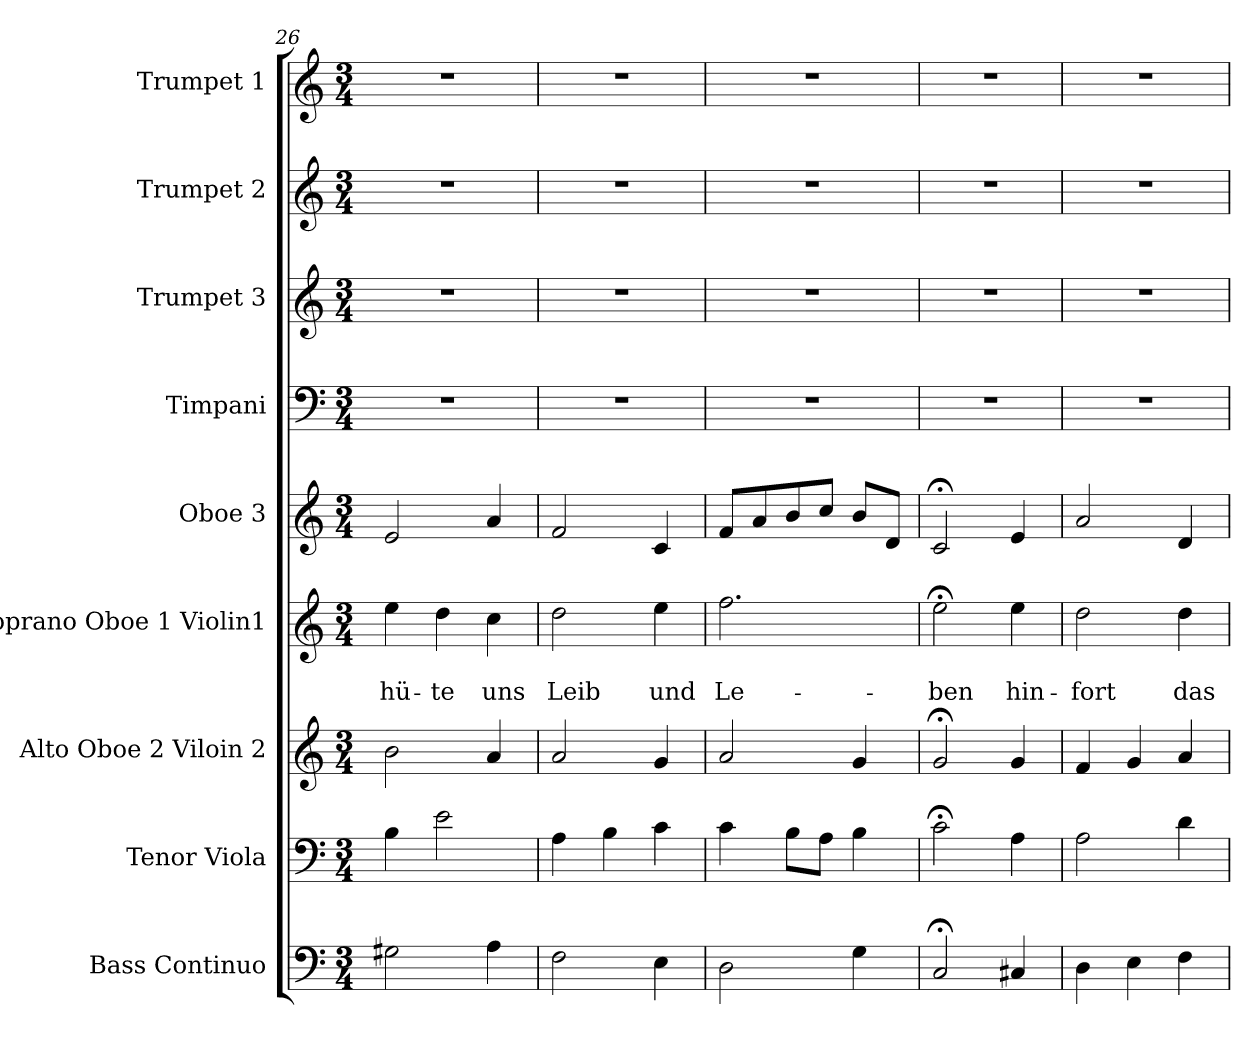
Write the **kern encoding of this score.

**kern	**kern	**kern	**kern	**text	**text	**kern	**kern	**kern	**kern	**kern
*part9	*part8	*part7	*part6	*part6	*part6	*part5	*part4	*part3	*part2	*part1
*staff9	*staff8	*staff7	*staff6	*staff6	*staff6	*staff5	*staff4	*staff3	*staff2	*staff1
*I"Bass Continuo	*I"Tenor Viola	*I"Alto Oboe 2 Viloin 2	*I"Soprano Oboe 1 Violin1	*	*	*I"Oboe 3	*I"Timpani	*I"Trumpet 3	*I"Trumpet 2	*I"Trumpet 1
*I'B Cont	*I'T Vla	*I'A Ob2 Vn2	*I'S Ob1 Vn1	*	*	*I'Ob 3	*	*I'Tr 3	*I'Tr 2	*I'Tr 1
*clefF4	*clefF4	*clefG2	*clefG2	*	*	*clefG2	*clefF4	*clefG2	*clefG2	*clefG2
*k[]	*k[]	*k[]	*k[]	*	*	*k[]	*k[]	*k[]	*k[]	*k[]
*M3/4	*M3/4	*M3/4	*M3/4	*	*	*M3/4	*M3/4	*M3/4	*M3/4	*M3/4
=26	=26	=26	=26	=26	=26	=26	=26	=26	=26	=26
!	!	!	!	!	!LO:LY:b	!	!	!	!	!
2G#X\	4B\	2b\	4ee\	.	-hü-	2e/	2.r	2.r	2.r	2.r
!	!	!	!	!	!LO:LY:b	!	!	!	!	!
.	2e\	.	4dd\	.	-te	.	.	.	.	.
!	!	!	!	!	!LO:LY:b	!	!	!	!	!
4A\	.	4a/	4cc\	.	uns	4a/	.	.	.	.
!!LO:PB:g=z
=27	=27	=27	=27	=27	=27	=27	=27	=27	=27	=27
!	!	!	!	!	!LO:LY:b	!	!	!	!	!
2F\	4A\	2a/	2dd\	.	Leib	2f/	2.r	2.r	2.r	2.r
.	4B\	.	.	.	.	.	.	.	.	.
!	!	!	!	!	!LO:LY:b	!	!	!	!	!
4E\	4c\	4g/	4ee\	.	und	4c/	.	.	.	.
!!LO:PB:g=z
=28	=28	=28	=28	=28	=28	=28	=28	=28	=28	=28
!	!	!	!	!	!LO:LY:b	!	!	!	!	!
2D\	4c\	2a/	2.ff\	.	Le-	8f/L	2.r	2.r	2.r	2.r
.	.	.	.	.	.	8a/	.	.	.	.
.	8B\L	.	.	.	.	8b/	.	.	.	.
.	8A\J	.	.	.	.	8cc/J	.	.	.	.
4G\	4B\	4g/	.	.	.	8b/L	.	.	.	.
.	.	.	.	.	.	8d/J	.	.	.	.
=29	=29	=29	=29	=29	=29	=29	=29	=29	=29	=29
!	!	!	!	!	!LO:LY:b	!	!	!	!	!
2C;</	2c;<\	2g;</	2ee;<\	.	-ben	2c;</	2.r	2.r	2.r	2.r
!	!	!	!	!	!LO:LY:b	!	!	!	!	!
4C#X/	4A\	4g/	4ee\	.	hin-	4e/	.	.	.	.
=30	=30	=30	=30	=30	=30	=30	=30	=30	=30	=30
!	!	!	!	!	!LO:LY:b	!	!	!	!	!
4D\	2A\	4f/	2dd\	.	-fort	2a/	2.r	2.r	2.r	2.r
4E\	.	4g/	.	.	.	.	.	.	.	.
!	!	!	!	!	!LO:LY:b	!	!	!	!	!
4F\	4d\	4a/	4dd\	.	das	4d/	.	.	.	.
=	=	=	=	=	=	=	=	=	=	=
*-	*-	*-	*-	*-	*-	*-	*-	*-	*-	*-
